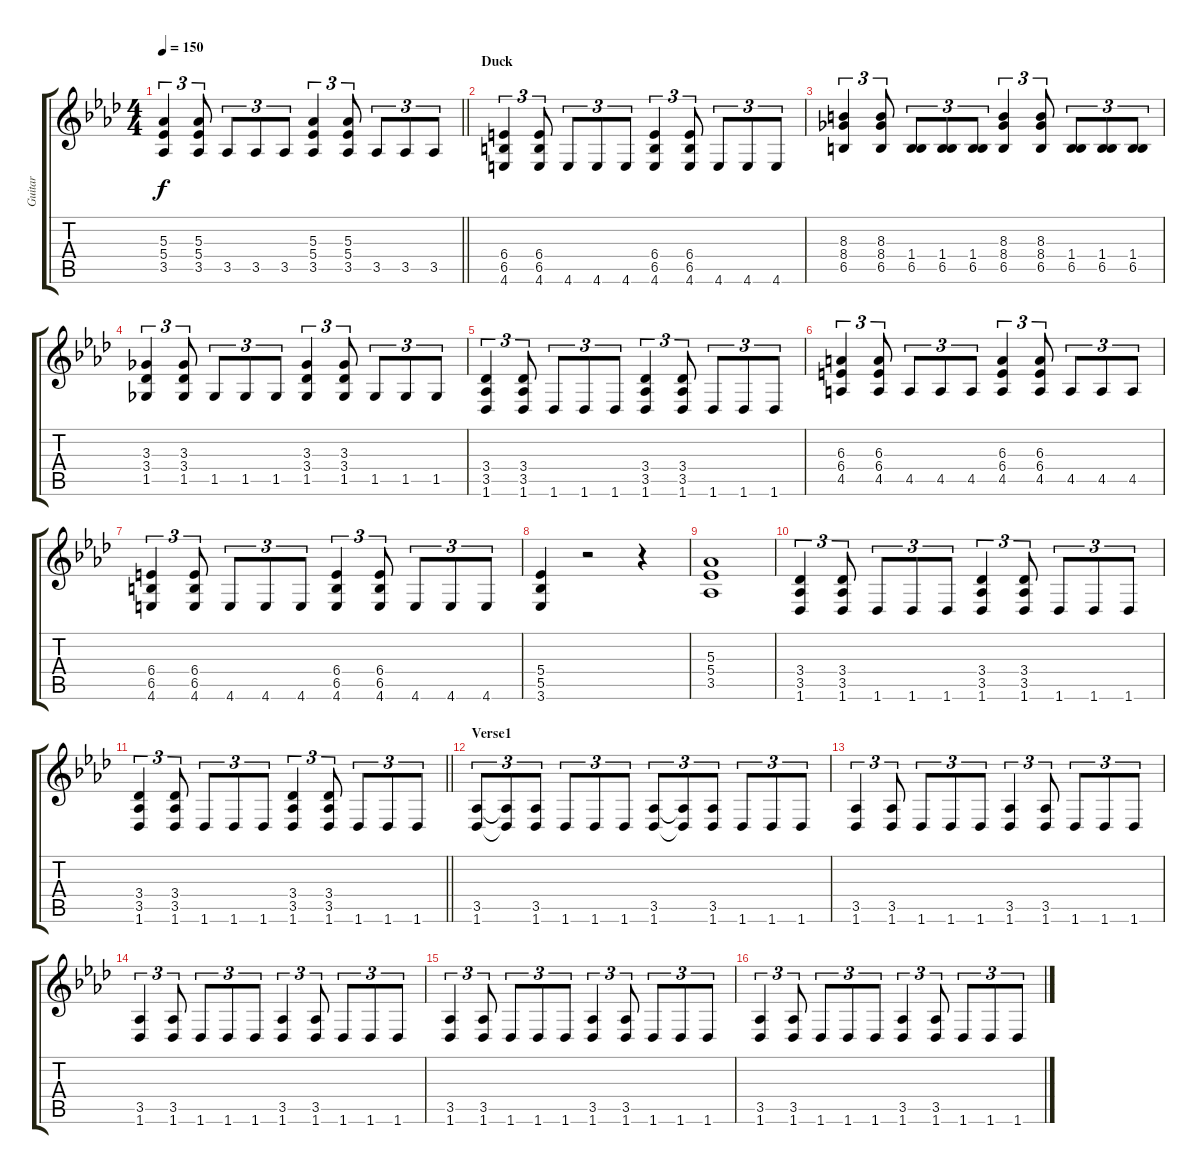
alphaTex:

\track ("Guitar" "Guitar") {instrument distortionguitar}
\staff {score tabs}
\tuning (C4 G3 Eb3 Bb2 F2 C2) {hide}
\ts (4 4)
\tempo 150
\clef g2
\barLineRight lightlight
\ks fminor
(5.3 5.4 3.5).4{tu (3 2) dy f} (5.3 5.4 3.5).8{tu (3 2)} 3.5.8{tu (3 2)} 3.5.8{tu (3 2)} 3.5.8{tu (3 2)} (5.3 5.4 3.5).4{tu (3 2)} (5.3 5.4 3.5).8{tu (3 2)} 3.5.8{tu (3 2)} 3.5.8{tu (3 2)} 3.5.8{tu (3 2)} |
\section ("" "Duck")
(6.4 6.5 4.6).4{tu (3 2)} (6.4 6.5 4.6).8{tu (3 2)} 4.6.8{tu (3 2)} 4.6.8{tu (3 2)} 4.6.8{tu (3 2)} (6.4 6.5 4.6).4{tu (3 2)} (6.4 6.5 4.6).8{tu (3 2)} 4.6.8{tu (3 2)} 4.6.8{tu (3 2)} 4.6.8{tu (3 2)} |
(8.3 8.4 6.5).4{tu (3 2)} (8.3 8.4 6.5).8{tu (3 2)} (1.4 6.5).8{tu (3 2)} (1.4 6.5).8{tu (3 2)} (1.4 6.5).8{tu (3 2)} (8.3 8.4 6.5).4{tu (3 2)} (8.3 8.4 6.5).8{tu (3 2)} (1.4 6.5).8{tu (3 2)} (1.4 6.5).8{tu (3 2)} (1.4 6.5).8{tu (3 2)} |
(3.3 3.4 1.5).4{tu (3 2)} (3.3 3.4 1.5).8{tu (3 2)} 1.5.8{tu (3 2)} 1.5.8{tu (3 2)} 1.5.8{tu (3 2)} (3.3 3.4 1.5).4{tu (3 2)} (3.3 3.4 1.5).8{tu (3 2)} 1.5.8{tu (3 2)} 1.5.8{tu (3 2)} 1.5.8{tu (3 2)} |
(3.4 3.5 1.6).4{tu (3 2)} (3.4 3.5 1.6).8{tu (3 2)} 1.6.8{tu (3 2)} 1.6.8{tu (3 2)} 1.6.8{tu (3 2)} (3.4 3.5 1.6).4{tu (3 2)} (3.4 3.5 1.6).8{tu (3 2)} 1.6.8{tu (3 2)} 1.6.8{tu (3 2)} 1.6.8{tu (3 2)} |
(6.3 6.4 4.5).4{tu (3 2)} (6.3 6.4 4.5).8{tu (3 2)} 4.5.8{tu (3 2)} 4.5.8{tu (3 2)} 4.5.8{tu (3 2)} (6.3 6.4 4.5).4{tu (3 2)} (6.3 6.4 4.5).8{tu (3 2)} 4.5.8{tu (3 2)} 4.5.8{tu (3 2)} 4.5.8{tu (3 2)} |
(6.4 6.5 4.6).4{tu (3 2)} (6.4 6.5 4.6).8{tu (3 2)} 4.6.8{tu (3 2)} 4.6.8{tu (3 2)} 4.6.8{tu (3 2)} (6.4 6.5 4.6).4{tu (3 2)} (6.4 6.5 4.6).8{tu (3 2)} 4.6.8{tu (3 2)} 4.6.8{tu (3 2)} 4.6.8{tu (3 2)} |
(5.4 5.5 3.6).4 r.2 r.4 |
(5.3 5.4 3.5).1 |
(3.4 3.5 1.6).4{tu (3 2)} (3.4 3.5 1.6).8{tu (3 2)} 1.6.8{tu (3 2)} 1.6.8{tu (3 2)} 1.6.8{tu (3 2)} (3.4 3.5 1.6).4{tu (3 2)} (3.4 3.5 1.6).8{tu (3 2)} 1.6.8{tu (3 2)} 1.6.8{tu (3 2)} 1.6.8{tu (3 2)} |
\barLineRight lightlight
(3.4 3.5 1.6).4{tu (3 2)} (3.4 3.5 1.6).8{tu (3 2)} 1.6.8{tu (3 2)} 1.6.8{tu (3 2)} 1.6.8{tu (3 2)} (3.4 3.5 1.6).4{tu (3 2)} (3.4 3.5 1.6).8{tu (3 2)} 1.6.8{tu (3 2)} 1.6.8{tu (3 2)} 1.6.8{tu (3 2)} |
\section ("" "Verse1")
(3.5 1.6).8{tu (3 2)} (3.5{t} 1.6{t}).8{tu (3 2)} (3.5 1.6).8{tu (3 2)} 1.6.8{tu (3 2)} 1.6.8{tu (3 2)} 1.6.8{tu (3 2)} (3.5 1.6).8{tu (3 2)} (3.5{t} 1.6{t}).8{tu (3 2)} (3.5 1.6).8{tu (3 2)} 1.6.8{tu (3 2)} 1.6.8{tu (3 2)} 1.6.8{tu (3 2)} |
(3.5 1.6).4{tu (3 2)} (3.5 1.6).8{tu (3 2)} 1.6.8{tu (3 2)} 1.6.8{tu (3 2)} 1.6.8{tu (3 2)} (3.5 1.6).4{tu (3 2)} (3.5 1.6).8{tu (3 2)} 1.6.8{tu (3 2)} 1.6.8{tu (3 2)} 1.6.8{tu (3 2)} |
(3.5 1.6).4{tu (3 2)} (3.5 1.6).8{tu (3 2)} 1.6.8{tu (3 2)} 1.6.8{tu (3 2)} 1.6.8{tu (3 2)} (3.5 1.6).4{tu (3 2)} (3.5 1.6).8{tu (3 2)} 1.6.8{tu (3 2)} 1.6.8{tu (3 2)} 1.6.8{tu (3 2)} |
(3.5 1.6).4{tu (3 2)} (3.5 1.6).8{tu (3 2)} 1.6.8{tu (3 2)} 1.6.8{tu (3 2)} 1.6.8{tu (3 2)} (3.5 1.6).4{tu (3 2)} (3.5 1.6).8{tu (3 2)} 1.6.8{tu (3 2)} 1.6.8{tu (3 2)} 1.6.8{tu (3 2)} |
(3.5 1.6).4{tu (3 2)} (3.5 1.6).8{tu (3 2)} 1.6.8{tu (3 2)} 1.6.8{tu (3 2)} 1.6.8{tu (3 2)} (3.5 1.6).4{tu (3 2)} (3.5 1.6).8{tu (3 2)} 1.6.8{tu (3 2)} 1.6.8{tu (3 2)} 1.6.8{tu (3 2)}
